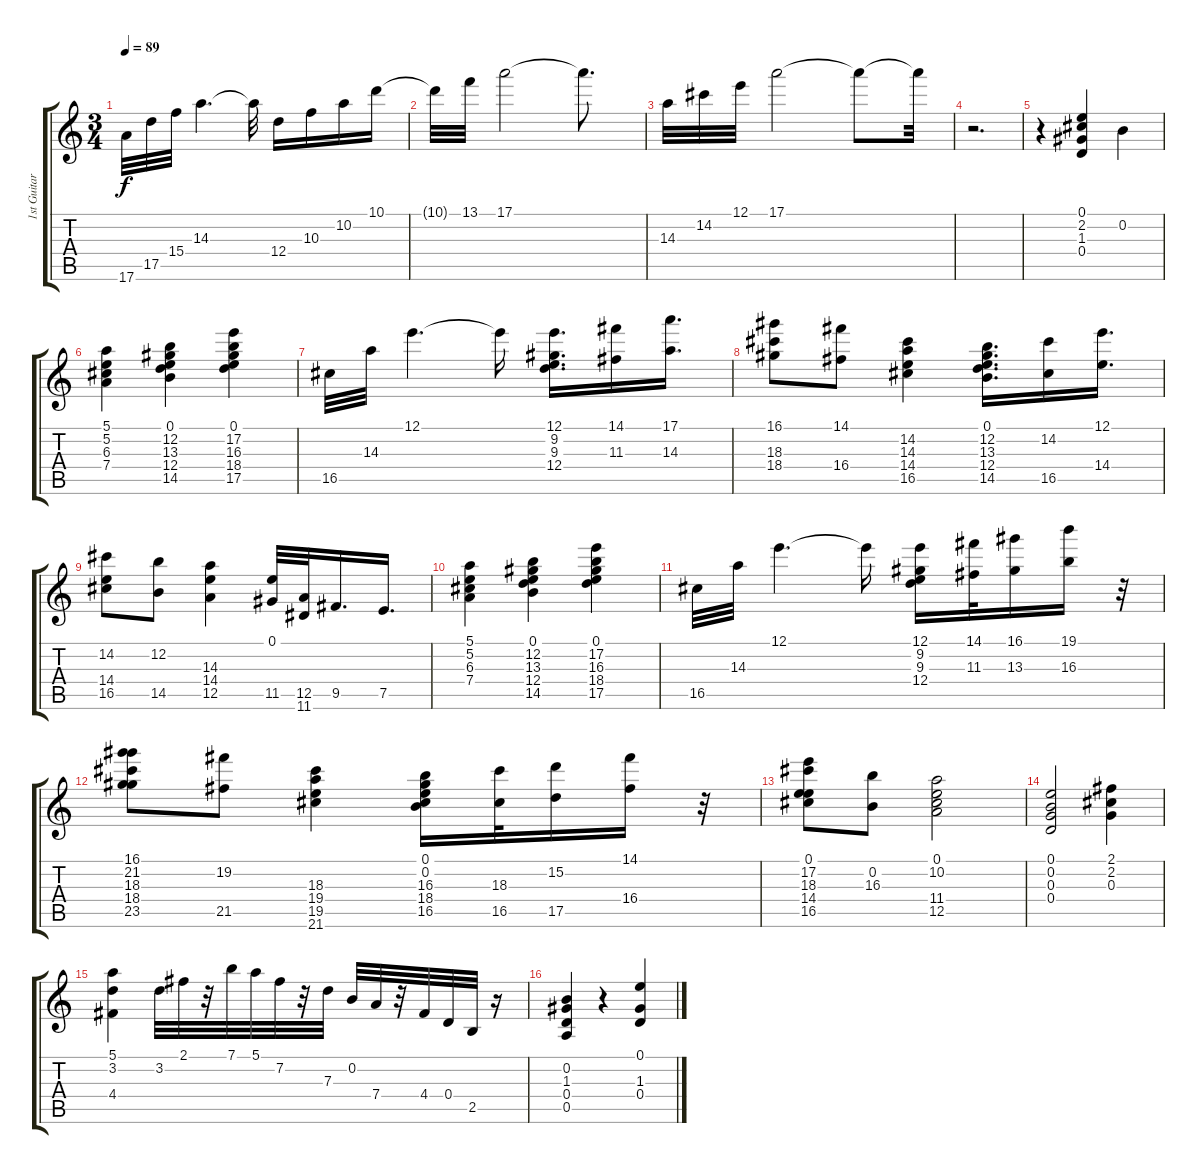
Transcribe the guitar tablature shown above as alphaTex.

\track ("1st Guitar" "1st Guitar") {instrument acousticguitarnylon}
\staff {score tabs}
\tuning (E4 B3 G3 D3 A2 E2) {hide}
\ts (3 4)
\tempo 89
\clef g2
\ks c
17.6.32{dy f} 17.5.32 15.4.32 14.3.4{d} 14.3{t}.32 12.4.16 10.3.16 10.2.16 10.1.16 |
10.1{t}.32 13.1.32 17.1.2 17.1{t}.8{d} |
14.3.32 14.2.32 12.1.32 17.1.2 17.1{t}.8 17.1{t}.32 |
r.2{d} |
r.4 (0.1 2.2 1.3 0.4).4 0.2.4 |
(5.1 5.2 6.3 7.4).4 (0.1 12.2 13.3 12.4 14.5).4 (0.1 17.2 16.3 18.4 17.5).4 |
16.5.32 14.3.32 12.1.4{d} 12.1{t}.16 (12.1 9.2 9.3 12.4).16{d} (14.1 11.3).16 (17.1 14.3).16{d} |
(16.1 18.3 18.4).8 (14.1 16.4).8 (14.2 14.3 14.4 16.5).4 (0.1 12.2 13.3 12.4 14.5).16{d} (14.2 16.5).16 (12.1 14.4).16{d} |
(14.2 14.4 16.5).8 (12.2 14.5).8 (14.3 14.4 12.5).4 (0.1 11.5).32 (12.5 11.6).32 9.5.16{d} 7.5.16{d} |
(5.1 5.2 6.3 7.4).4 (0.1 12.2 13.3 12.4 14.5).4 (0.1 17.2 16.3 18.4 17.5).4 |
16.5.32 14.3.32 12.1.4{d} 12.1{t}.16 (12.1 9.2 9.3 12.4).16 (14.1 11.3).32 (16.1 13.3).16 (19.1 16.3).16 r.32 |
(16.1 21.2 18.3 18.4 23.5).8 (19.2 21.5).8 (18.3 19.4 19.5 21.6).4 (0.1 0.2 16.3 18.4 16.5).16 (18.3 16.5).32 (15.2 17.5).16 (14.1 16.4).16 r.32 |
(0.1 17.2 18.3 14.4 16.5).8 (0.2 16.3).8 (0.1 10.2 11.4 12.5).2 |
(0.1 0.2 0.3 0.4).2 (2.1 2.2 0.3).4 |
(5.1 3.2 4.4).4 3.2.32 2.1.32 r.32 7.1.32 5.1.32 7.2.32 r.32 7.3.32 0.2.32 7.4.32 r.32 4.4.32 0.4.32 2.5.32 r.16 |
(0.2 1.3 0.4 0.5).4 r.4 (0.1 1.3 0.4).4
